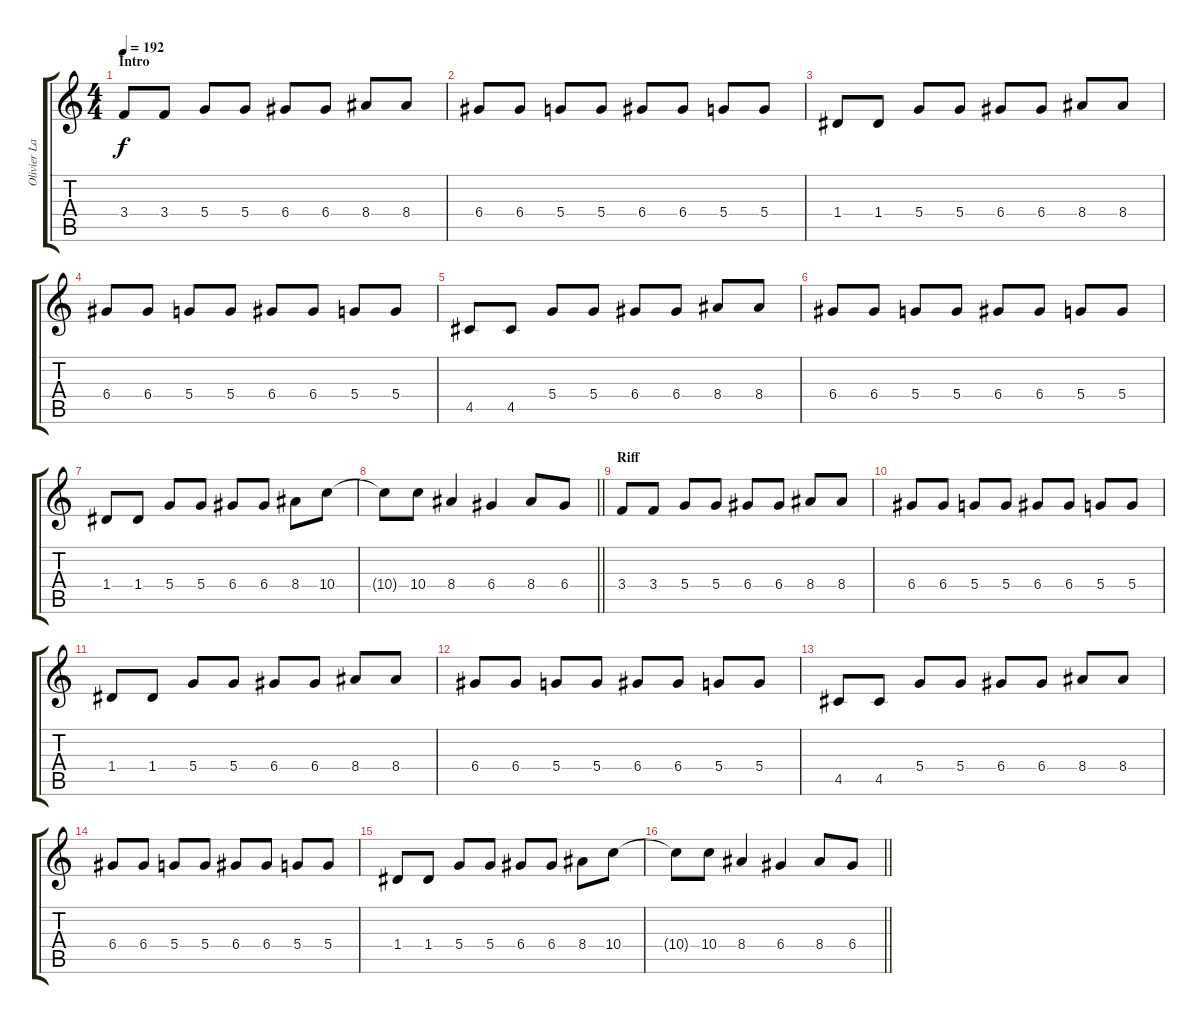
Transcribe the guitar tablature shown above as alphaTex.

\track ("Olivier Lavoie" "Olivier La") {instrument overdrivenguitar}
\staff {score tabs}
\tuning (E4 B3 G3 D3 A2 E2) {hide}
\ts (4 4)
\section ("" "Intro")
\tempo 192
\clef g2
\ks c
3.4.8{dy f volume 16 instrument overdrivenguitar} 3.4.8 5.4.8 5.4.8 6.4.8 6.4.8 8.4.8 8.4.8 |
6.4.8 6.4.8 5.4.8 5.4.8 6.4.8 6.4.8 5.4.8 5.4.8 |
1.4.8 1.4.8 5.4.8 5.4.8 6.4.8 6.4.8 8.4.8 8.4.8 |
6.4.8 6.4.8 5.4.8 5.4.8 6.4.8 6.4.8 5.4.8 5.4.8 |
4.5.8 4.5.8 5.4.8 5.4.8 6.4.8 6.4.8 8.4.8 8.4.8 |
6.4.8 6.4.8 5.4.8 5.4.8 6.4.8 6.4.8 5.4.8 5.4.8 |
1.4.8 1.4.8 5.4.8 5.4.8 6.4.8 6.4.8 8.4.8 10.4.8 |
\barLineRight lightlight
10.4{t}.8 10.4.8 8.4.4 6.4.4 8.4.8 6.4.8 |
\section ("" "Riff")
3.4.8 3.4.8 5.4.8 5.4.8 6.4.8 6.4.8 8.4.8 8.4.8 |
6.4.8 6.4.8 5.4.8 5.4.8 6.4.8 6.4.8 5.4.8 5.4.8 |
1.4.8 1.4.8 5.4.8 5.4.8 6.4.8 6.4.8 8.4.8 8.4.8 |
6.4.8 6.4.8 5.4.8 5.4.8 6.4.8 6.4.8 5.4.8 5.4.8 |
4.5.8 4.5.8 5.4.8 5.4.8 6.4.8 6.4.8 8.4.8 8.4.8 |
6.4.8 6.4.8 5.4.8 5.4.8 6.4.8 6.4.8 5.4.8 5.4.8 |
1.4.8 1.4.8 5.4.8 5.4.8 6.4.8 6.4.8 8.4.8 10.4.8 |
\barLineRight lightlight
10.4{t}.8 10.4.8 8.4.4 6.4.4 8.4.8 6.4.8
